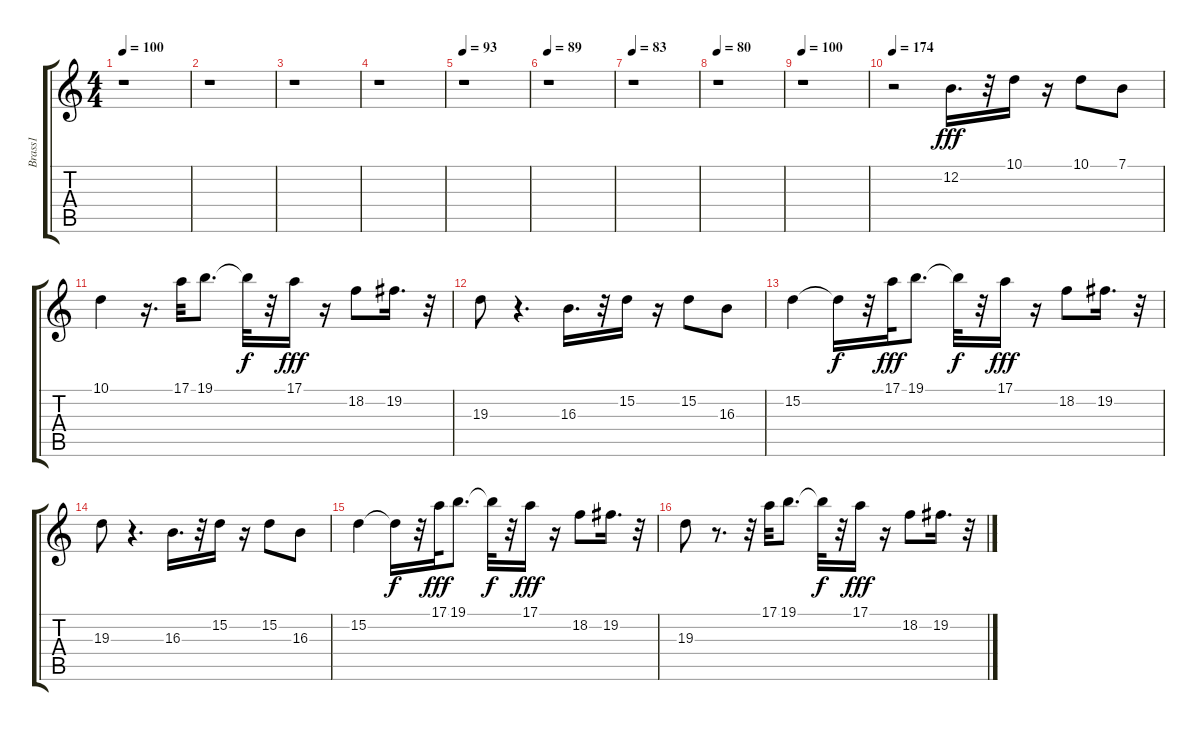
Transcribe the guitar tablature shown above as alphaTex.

\track ("Brass1" "Brass1") {instrument brasssection}
\staff {score tabs}
\tuning (E4 B3 G3 D3 A2 E2) {hide}
\ts (4 4)
\tempo 100
\clef g2
\ks c
r.1{dy fff} |
r.1 |
r.1 |
r.1 |
\tempo 93
r.1 |
\tempo 89
r.1 |
\tempo 83
r.1 |
\tempo 80
r.1 |
\tempo 100
r.1 |
\tempo 174
r.2 12.2.16{d} r.32 10.1.16 r.16 10.1.8 7.1.8 |
10.1.4 r.16{d} 17.1.32 19.1.8{d} 19.1{t}.32{dy f} r.32 17.1.16{dy fff} r.16 18.2.8 19.2.16{d} r.32 |
19.3.8 r.4{d} 16.3.16{d} r.32 15.2.16 r.16 15.2.8 16.3.8 |
15.2.4 15.2{t}.16{dy f} r.32 17.1.32{dy fff} 19.1.8{d} 19.1{t}.32{dy f} r.32 17.1.16{dy fff} r.16 18.2.8 19.2.16{d} r.32 |
19.3.8 r.4{d} 16.3.16{d} r.32 15.2.16 r.16 15.2.8 16.3.8 |
15.2.4 15.2{t}.16{dy f} r.32 17.1.32{dy fff} 19.1.8{d} 19.1{t}.32{dy f} r.32 17.1.16{dy fff} r.16 18.2.8 19.2.16{d} r.32 |
19.3.8 r.8{d} r.32 17.1.32 19.1.8{d} 19.1{t}.32{dy f} r.32 17.1.16{dy fff} r.16 18.2.8 19.2.16{d} r.32
